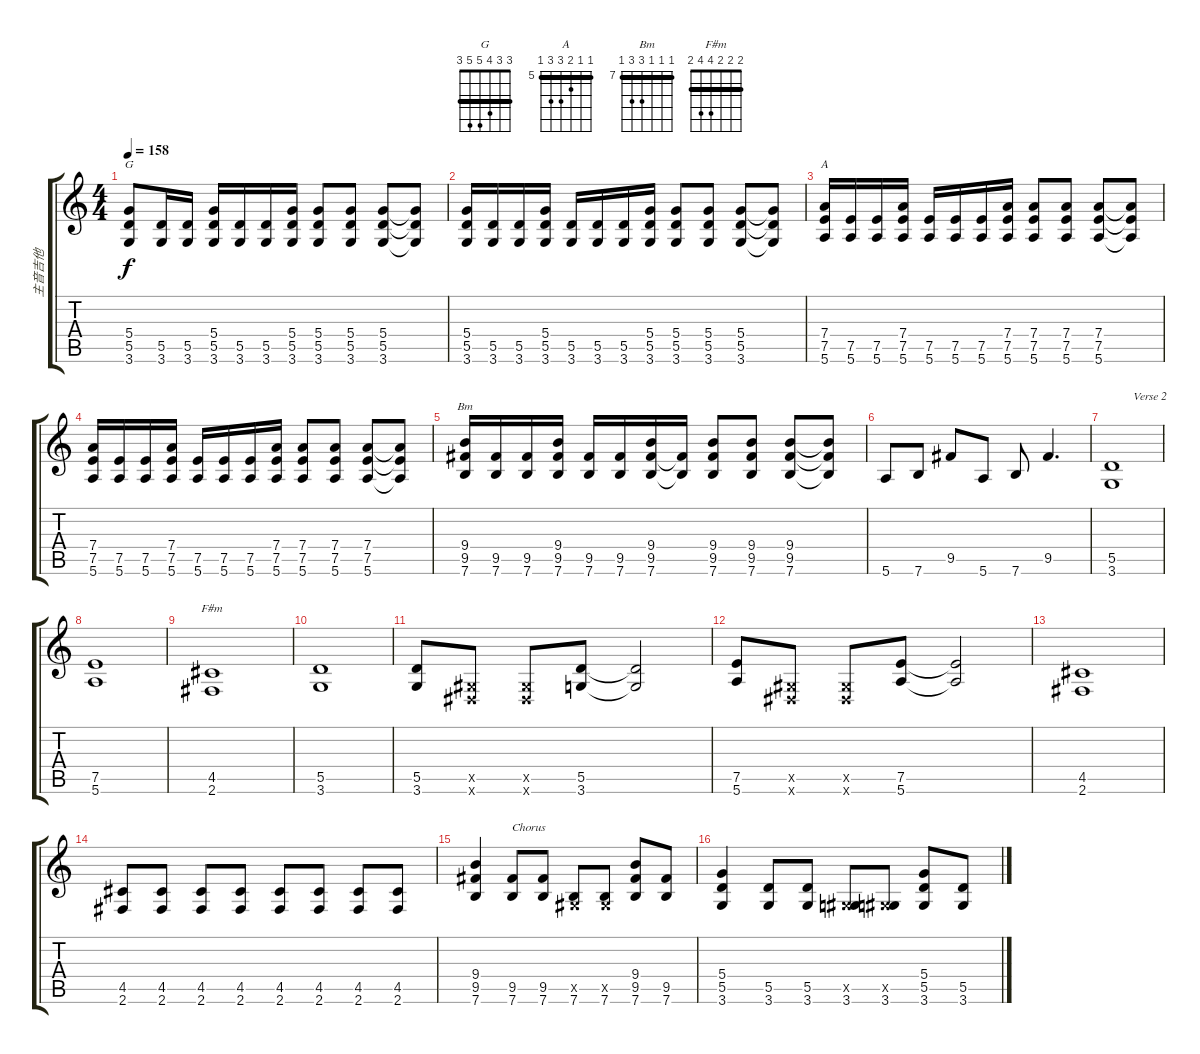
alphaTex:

\track ("主音吉他" "主音吉他") {instrument overdrivenguitar}
\staff {score tabs}
\tuning (E4 B3 G3 D3 A2 E2) {hide}
\chord ("G" 3 3 4 5 5 3) {barre 3}
\chord ("A" 5 5 6 7 7 5) {firstfret 5 barre 5}
\chord ("Bm" 7 7 7 9 9 7) {firstfret 7 barre 7}
\chord ("F#m" 2 2 2 4 4 2) {barre 2}
\ts (4 4)
\tempo 158
\clef g2
\ks c
(5.4 5.5 3.6).8{ch "G" dy f} (5.5 3.6).16 (5.5 3.6).16 (5.4 5.5 3.6).16 (5.5 3.6).16 (5.5 3.6).16 (5.4 5.5 3.6).16 (5.4 5.5 3.6).8 (5.4 5.5 3.6).8 (5.4 5.5 3.6).8 (5.4{t} 5.5{t} 3.6{t}).8 |
(5.4 5.5 3.6).16 (5.5 3.6).16 (5.5 3.6).16 (5.4 5.5 3.6).16 (5.5 3.6).16 (5.5 3.6).16 (5.5 3.6).16 (5.4 5.5 3.6).16 (5.4 5.5 3.6).8 (5.4 5.5 3.6).8 (5.4 5.5 3.6).8 (5.4{t} 5.5{t} 3.6{t}).8 |
(7.4 7.5 5.6).16{ch "A"} (7.5 5.6).16 (7.5 5.6).16 (7.4 7.5 5.6).16 (7.5 5.6).16 (7.5 5.6).16 (7.5 5.6).16 (7.4 7.5 5.6).16 (7.4 7.5 5.6).8 (7.4 7.5 5.6).8 (7.4 7.5 5.6).8 (7.4{t} 7.5{t} 5.6{t}).8 |
(7.4 7.5 5.6).16 (7.5 5.6).16 (7.5 5.6).16 (7.4 7.5 5.6).16 (7.5 5.6).16 (7.5 5.6).16 (7.5 5.6).16 (7.4 7.5 5.6).16 (7.4 7.5 5.6).8 (7.4 7.5 5.6).8 (7.4 7.5 5.6).8 (7.4{t} 7.5{t} 5.6{t}).8 |
(9.4 9.5 7.6).16{ch "Bm"} (9.5 7.6).16 (9.5 7.6).16 (9.4 9.5 7.6).16 (9.5 7.6).16 (9.5 7.6).16 (9.4 9.5 7.6).16 (9.5{t} 7.6{t}).16 (9.4 9.5 7.6).8 (9.4 9.5 7.6).8 (9.4 9.5 7.6).8 (9.4{t} 9.5{t} 7.6{t}).8 |
5.6.8 7.6.8 9.5.8 5.6.8 7.6.8 9.5.4{d} |
(5.5 3.6).1{txt "       Verse 2"} |
(7.5 5.6).1 |
(4.5 2.6).1{ch "F#m"} |
(5.5 3.6).1 |
(5.5 3.6).8 (-1.5{x} -1.6{x}).8 (-1.5{x} -1.6{x}).8 (5.5 3.6).8 (5.5{t} 3.6{t}).2 |
(7.5 5.6).8 (-1.5{x} -1.6{x}).8 (-1.5{x} -1.6{x}).8 (7.5 5.6).8 (7.5{t} 5.6{t}).2 |
(4.5 2.6).1 |
(4.5 2.6).8 (4.5 2.6).8 (4.5 2.6).8 (4.5 2.6).8 (4.5 2.6).8 (4.5 2.6).8 (4.5 2.6).8 (4.5 2.6).8 |
(9.4 9.5 7.6).4 (9.5 7.6).8{txt "Chorus"} (9.5 7.6).8 (-1.5{x} 7.6).8 (-1.5{x} 7.6).8 (9.4 9.5 7.6).8 (9.5 7.6).8 |
(5.4 5.5 3.6).4 (5.5 3.6).8 (5.5 3.6).8 (-1.5{x} 3.6).8 (-1.5{x} 3.6).8 (5.4 5.5 3.6).8 (5.5 3.6).8
